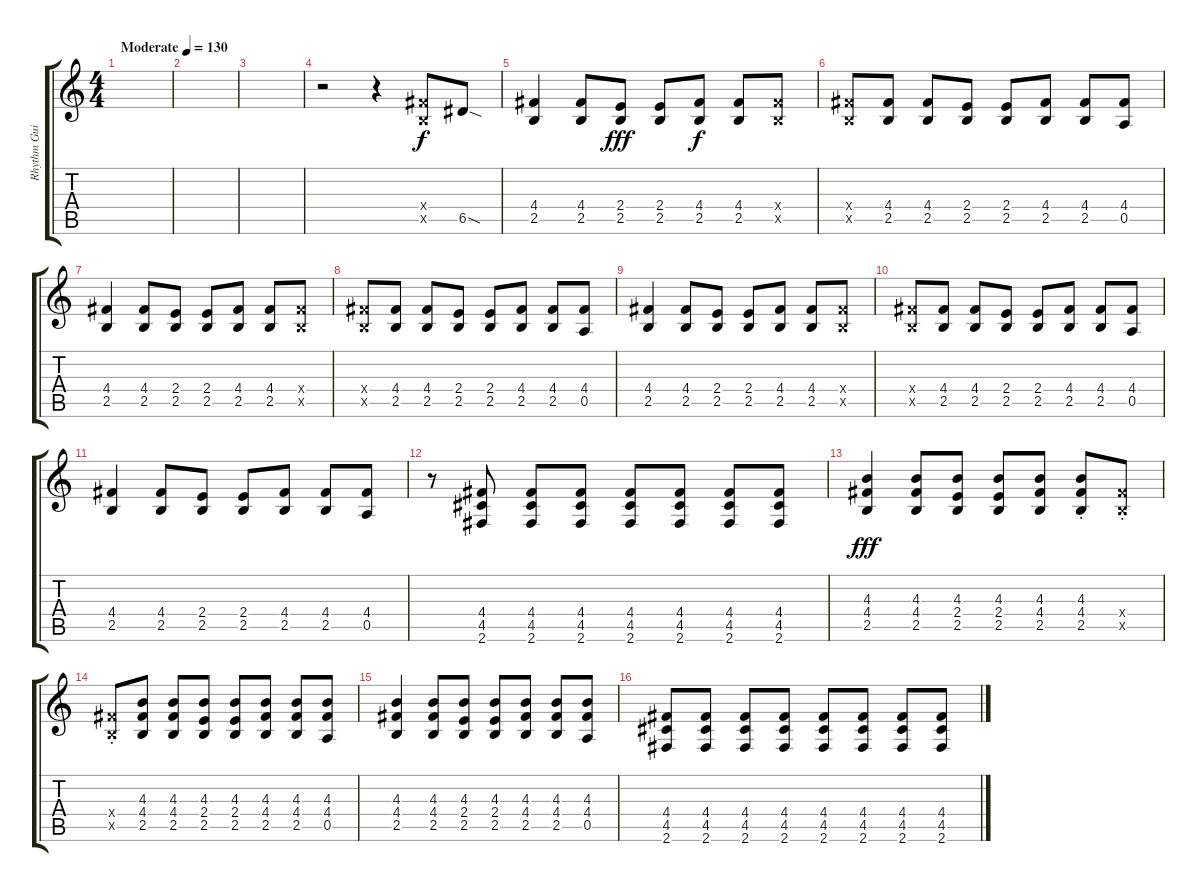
\track ("Rhythm Guitar" "Rhythm Gui") {instrument overdrivenguitar}
\staff {score tabs}
\tuning (E4 B3 G3 D3 A2 E2) {hide}
\ts (4 4)
\tempo (130 "Moderate")
\clef g2
\ks c
|
|
|
r.2 r.4 (4.4{x} 2.5{x}).8{volume 16 instrument electricguitarclean} 6.5{sod}.8 |
(4.4 2.5).4 (4.4 2.5).8 (2.4 2.5).8{dy fff} (2.4 2.5).8 (4.4 2.5).8{dy f} (4.4 2.5).8 (4.4{x} 2.5{x}).8 |
(4.4{x} 2.5{x}).8 (4.4 2.5).8 (4.4 2.5).8 (2.4 2.5).8 (2.4 2.5).8 (4.4 2.5).8 (4.4 2.5).8 (4.4 0.5).8 |
(4.4 2.5).4 (4.4 2.5).8 (2.4 2.5).8 (2.4 2.5).8 (4.4 2.5).8 (4.4 2.5).8 (4.4{x} 2.5{x}).8 |
(4.4{x} 2.5{x}).8 (4.4 2.5).8 (4.4 2.5).8 (2.4 2.5).8 (2.4 2.5).8 (4.4 2.5).8 (4.4 2.5).8 (4.4 0.5).8 |
(4.4 2.5).4 (4.4 2.5).8 (2.4 2.5).8 (2.4 2.5).8 (4.4 2.5).8 (4.4 2.5).8 (4.4{x} 2.5{x}).8 |
(4.4{x} 2.5{x}).8 (4.4 2.5).8 (4.4 2.5).8 (2.4 2.5).8 (2.4 2.5).8 (4.4 2.5).8 (4.4 2.5).8 (4.4 0.5).8 |
(4.4 2.5).4 (4.4 2.5).8 (2.4 2.5).8 (2.4 2.5).8 (4.4 2.5).8 (4.4 2.5).8 (4.4 0.5).8 |
r.8 (4.4 4.5 2.6).8{volume 12 instrument overdrivenguitar} (4.4 4.5 2.6).8 (4.4 4.5 2.6).8 (4.4 4.5 2.6).8 (4.4 4.5 2.6).8 (4.4 4.5 2.6).8 (4.4 4.5 2.6).8 |
(4.3 4.4 2.5).4{dy fff} (4.3 4.4 2.5).8 (4.3 2.4 2.5).8 (4.3 2.4 2.5).8 (4.3 4.4 2.5).8 (4.3 4.4{st} 2.5{st}).8 (4.4{st x} 2.5{st x}).8 |
(4.4{st x} 2.5{st x}).8 (4.3 4.4 2.5).8 (4.3 4.4 2.5).8 (4.3 2.4 2.5).8 (4.3 2.4 2.5).8 (4.3 4.4 2.5).8 (4.3 4.4 2.5).8 (4.3 4.4 0.5).8 |
(4.3 4.4 2.5).4 (4.3 4.4 2.5).8 (4.3 2.4 2.5).8 (4.3 2.4 2.5).8 (4.3 4.4 2.5).8 (4.3 4.4 2.5).8 (4.3 4.4 0.5).8 |
(4.4 4.5 2.6).8 (4.4 4.5 2.6).8 (4.4 4.5 2.6).8 (4.4 4.5 2.6).8 (4.4 4.5 2.6).8 (4.4 4.5 2.6).8 (4.4 4.5 2.6).8 (4.4 4.5 2.6).8
